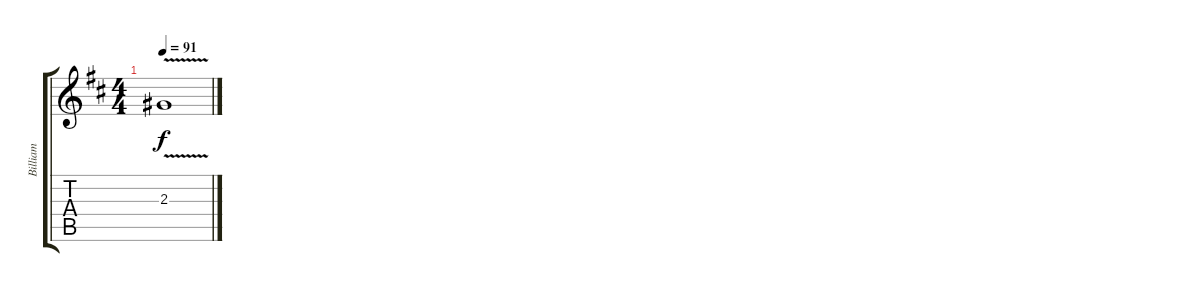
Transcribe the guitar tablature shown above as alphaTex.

\track ("Billiam" "Billiam") {instrument distortionguitar}
\staff {score tabs}
\tuning (Eb4 Bb3 Gb3 Db3 Ab2 Eb2) {hide}
\ts (4 4)
\tempo 91
\clef g2
\ks d
2.3{v}.1{dy f}
